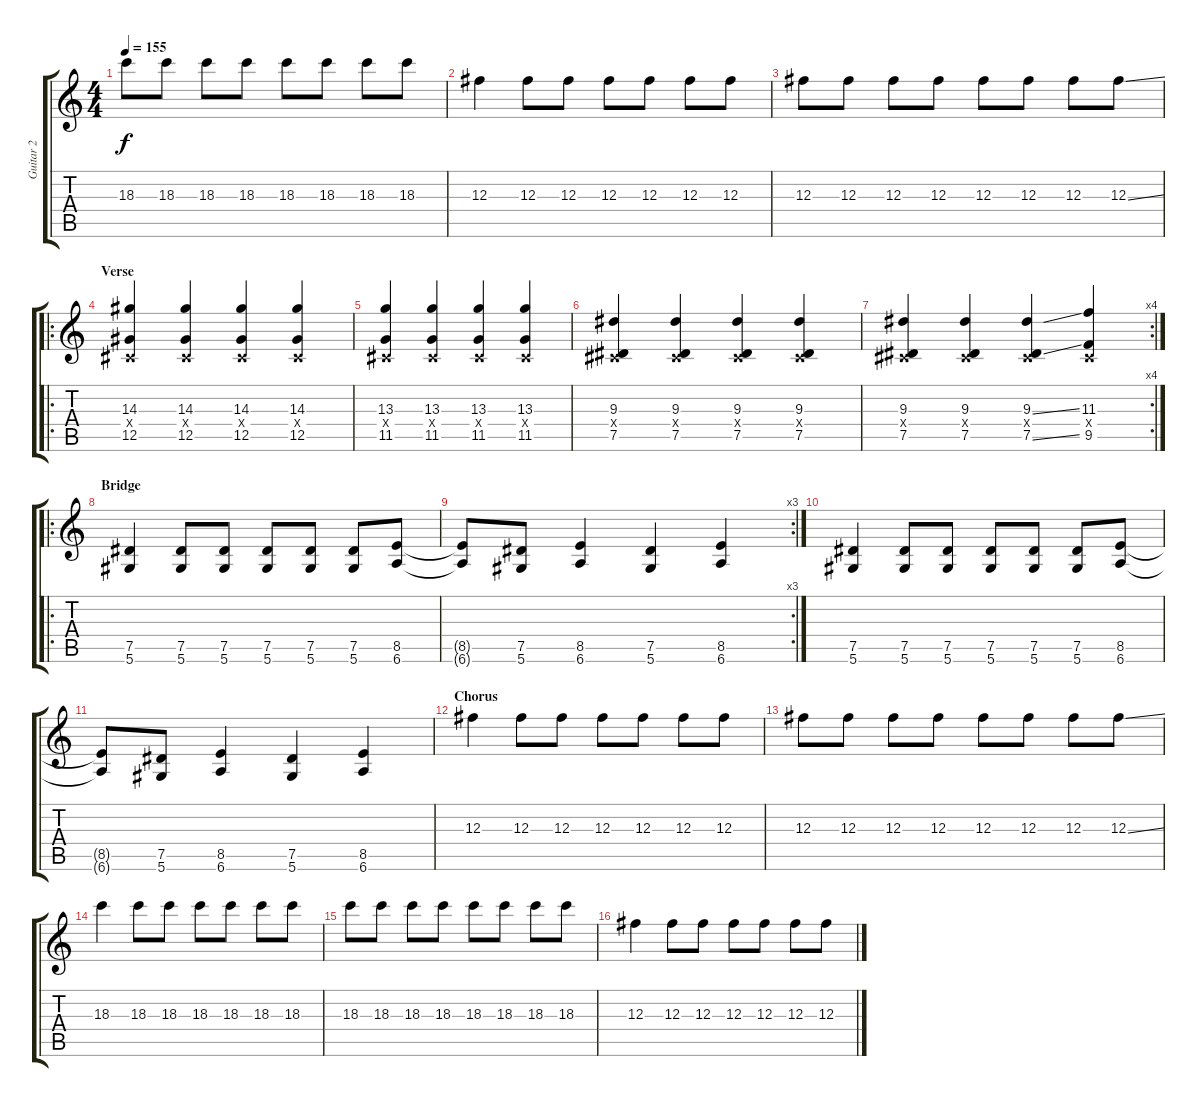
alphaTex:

\track ("Guitar 2" "Guitar 2") {instrument overdrivenguitar}
\staff {score tabs}
\tuning (Eb4 Bb3 Gb3 Db3 Ab2 Eb2) {hide}
\ts (4 4)
\tempo 155
\clef g2
\ks c
18.3.8{dy f} 18.3.8 18.3.8 18.3.8 18.3.8 18.3.8 18.3.8 18.3.8 |
12.3.4 12.3.8 12.3.8 12.3.8 12.3.8 12.3.8 12.3.8 |
12.3.8 12.3.8 12.3.8 12.3.8 12.3.8 12.3.8 12.3.8 12.3{ss}.8 |
\ro
\section ("" "Verse")
(14.3 0.4{x} 12.5).4 (14.3 0.4{x} 12.5).4 (14.3 0.4{x} 12.5).4 (14.3 0.4{x} 12.5).4 |
(13.3 0.4{x} 11.5).4 (13.3 0.4{x} 11.5).4 (13.3 0.4{x} 11.5).4 (13.3 0.4{x} 11.5).4 |
(9.3 0.4{x} 7.5).4 (9.3 0.4{x} 7.5).4 (9.3 0.4{x} 7.5).4 (9.3 0.4{x} 7.5).4 |
\rc 4
(9.3 0.4{x} 7.5).4 (9.3 0.4{x} 7.5).4 (9.3{ss} 0.4{x} 7.5{ss}).4 (11.3 0.4{x} 9.5).4 |
\ro
\section ("" "Bridge")
(7.5 5.6).4 (7.5 5.6).8 (7.5 5.6).8 (7.5 5.6).8 (7.5 5.6).8 (7.5 5.6).8 (8.5 6.6).8 |
\rc 3
(8.5{t} 6.6{t}).8 (7.5 5.6).8 (8.5 6.6).4 (7.5 5.6).4 (8.5 6.6).4 |
(7.5 5.6).4 (7.5 5.6).8 (7.5 5.6).8 (7.5 5.6).8 (7.5 5.6).8 (7.5 5.6).8 (8.5 6.6).8 |
(8.5{t} 6.6{t}).8 (7.5 5.6).8 (8.5 6.6).4 (7.5 5.6).4 (8.5 6.6).4 |
\section ("" "Chorus")
12.3.4 12.3.8 12.3.8 12.3.8 12.3.8 12.3.8 12.3.8 |
12.3.8 12.3.8 12.3.8 12.3.8 12.3.8 12.3.8 12.3.8 12.3{ss}.8 |
18.3.4 18.3.8 18.3.8 18.3.8 18.3.8 18.3.8 18.3.8 |
18.3.8 18.3.8 18.3.8 18.3.8 18.3.8 18.3.8 18.3.8 18.3.8 |
12.3.4 12.3.8 12.3.8 12.3.8 12.3.8 12.3.8 12.3.8
